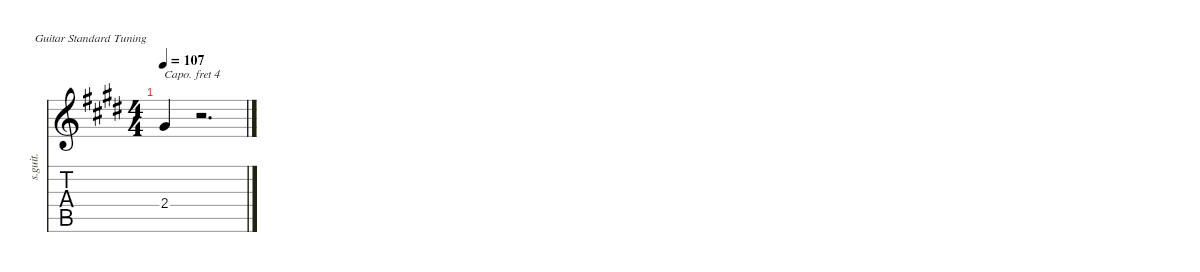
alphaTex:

\defaultSystemsLayout 4
\hideDynamics
\bracketExtendMode nobrackets
\otherSystemsTrackNameOrientation horizontal
\track ("Steel Guitar" "s.guit.") {instrument acousticguitarsteel}
\staff {score tabs}
\capo 4
\tuning (E4 B3 G3 D3 A2 E2)
\ts (4 4)
\tempo 107
\clef g2
\ks e
2.4{t acc #}.4{dy mf beam Up} r.2{d beam Up}
